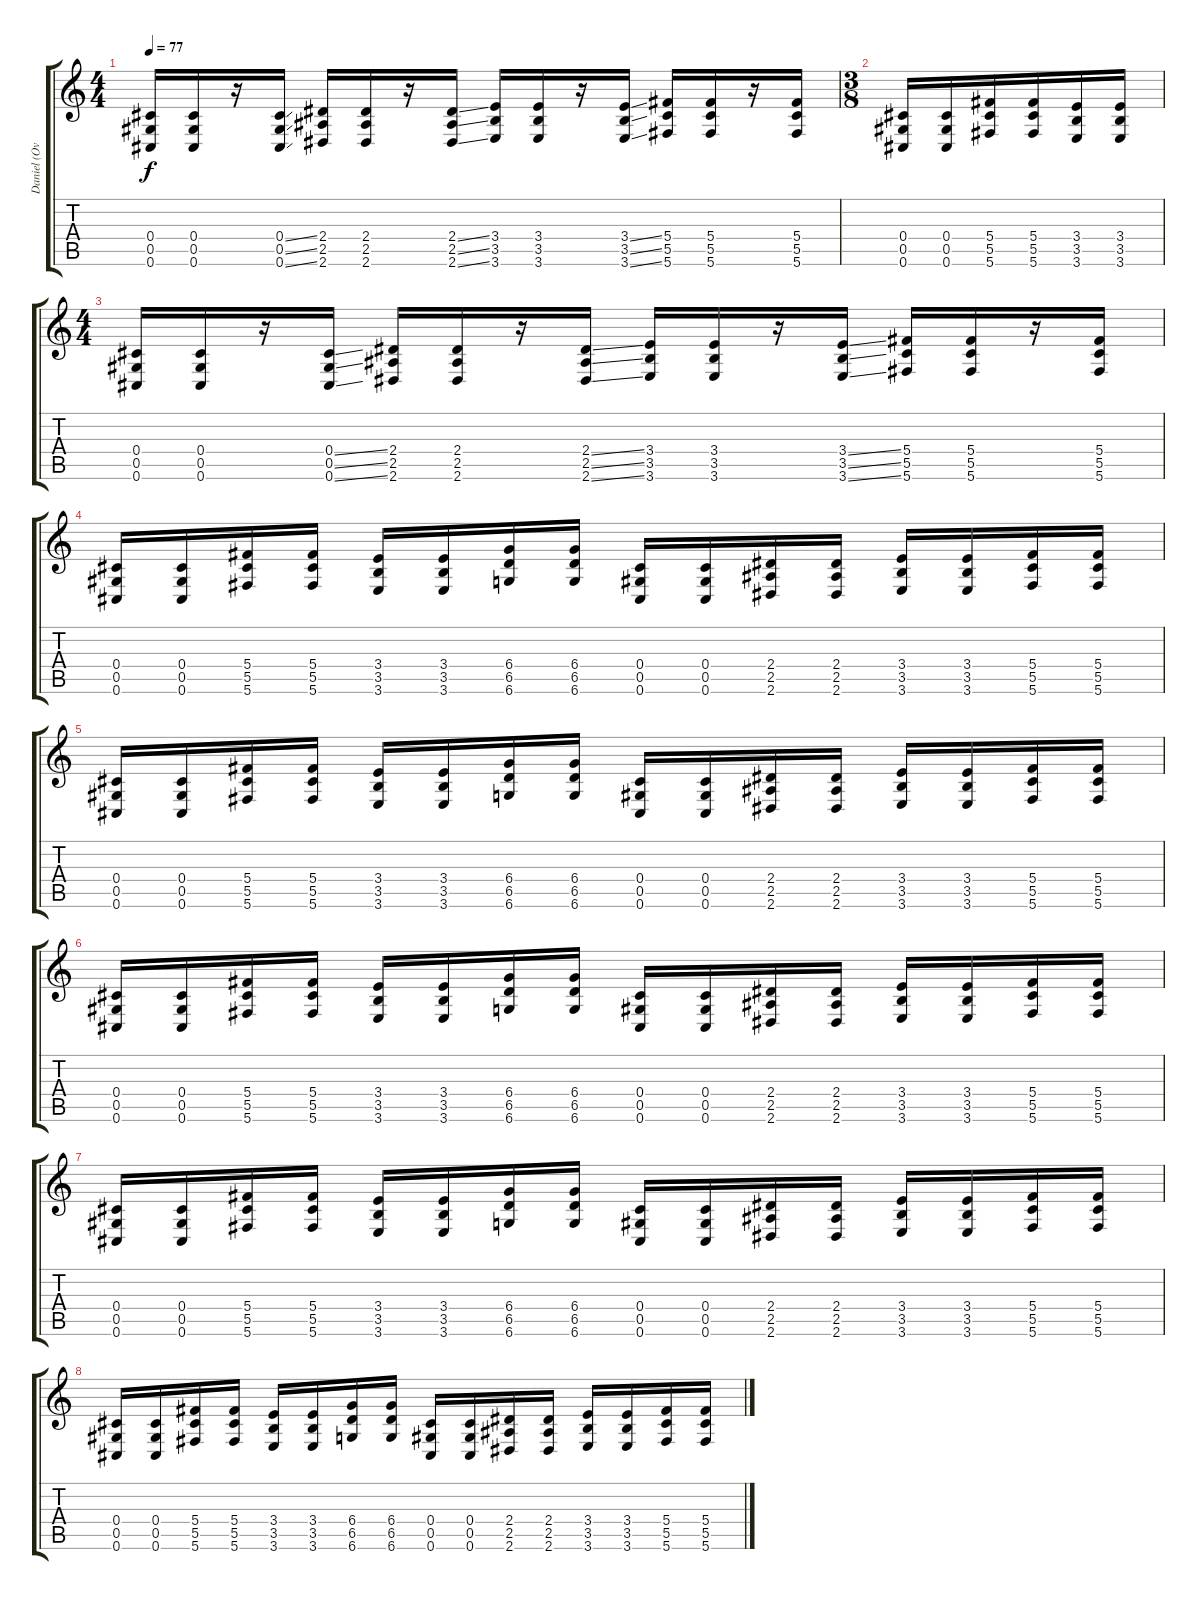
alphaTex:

\track ("Daniel (Overdubs)" "Daniel (Ov") {instrument distortionguitar}
\staff {score tabs}
\tuning (Eb4 Bb3 Gb3 Db3 Ab2 Db2) {hide}
\ts (4 4)
\tempo 77
\clef g2
\ks c
(0.4 0.5 0.6).16{dy f} (0.4 0.5 0.6).16 r.16 (0.4{ss} 0.5{ss} 0.6{ss}).16 (2.4 2.5 2.6).16 (2.4 2.5 2.6).16 r.16 (2.4{ss} 2.5{ss} 2.6{ss}).16 (3.4 3.5 3.6).16 (3.4 3.5 3.6).16 r.16 (3.4{ss} 3.5{ss} 3.6{ss}).16 (5.4 5.5 5.6).16 (5.4 5.5 5.6).16 r.16 (5.4 5.5 5.6).16 |
\ts (3 8)
(0.4 0.5 0.6).16 (0.4 0.5 0.6).16 (5.4 5.5 5.6).16 (5.4 5.5 5.6).16 (3.4 3.5 3.6).16 (3.4 3.5 3.6).16 |
\ts (4 4)
(0.4 0.5 0.6).16 (0.4 0.5 0.6).16 r.16 (0.4{ss} 0.5{ss} 0.6{ss}).16 (2.4 2.5 2.6).16 (2.4 2.5 2.6).16 r.16 (2.4{ss} 2.5{ss} 2.6{ss}).16 (3.4 3.5 3.6).16 (3.4 3.5 3.6).16 r.16 (3.4{ss} 3.5{ss} 3.6{ss}).16 (5.4 5.5 5.6).16 (5.4 5.5 5.6).16 r.16 (5.4 5.5 5.6).16 |
(0.4 0.5 0.6).16 (0.4 0.5 0.6).16 (5.4 5.5 5.6).16 (5.4 5.5 5.6).16 (3.4 3.5 3.6).16 (3.4 3.5 3.6).16 (6.4 6.5 6.6).16 (6.4 6.5 6.6).16 (0.4 0.5 0.6).16 (0.4 0.5 0.6).16 (2.4 2.5 2.6).16 (2.4 2.5 2.6).16 (3.4 3.5 3.6).16 (3.4 3.5 3.6).16 (5.4 5.5 5.6).16 (5.4 5.5 5.6).16 |
(0.4 0.5 0.6).16 (0.4 0.5 0.6).16 (5.4 5.5 5.6).16 (5.4 5.5 5.6).16 (3.4 3.5 3.6).16 (3.4 3.5 3.6).16 (6.4 6.5 6.6).16 (6.4 6.5 6.6).16 (0.4 0.5 0.6).16 (0.4 0.5 0.6).16 (2.4 2.5 2.6).16 (2.4 2.5 2.6).16 (3.4 3.5 3.6).16 (3.4 3.5 3.6).16 (5.4 5.5 5.6).16 (5.4 5.5 5.6).16 |
(0.4 0.5 0.6).16 (0.4 0.5 0.6).16 (5.4 5.5 5.6).16 (5.4 5.5 5.6).16 (3.4 3.5 3.6).16 (3.4 3.5 3.6).16 (6.4 6.5 6.6).16 (6.4 6.5 6.6).16 (0.4 0.5 0.6).16 (0.4 0.5 0.6).16 (2.4 2.5 2.6).16 (2.4 2.5 2.6).16 (3.4 3.5 3.6).16 (3.4 3.5 3.6).16 (5.4 5.5 5.6).16 (5.4 5.5 5.6).16 |
(0.4 0.5 0.6).16 (0.4 0.5 0.6).16 (5.4 5.5 5.6).16 (5.4 5.5 5.6).16 (3.4 3.5 3.6).16 (3.4 3.5 3.6).16 (6.4 6.5 6.6).16 (6.4 6.5 6.6).16 (0.4 0.5 0.6).16 (0.4 0.5 0.6).16 (2.4 2.5 2.6).16 (2.4 2.5 2.6).16 (3.4 3.5 3.6).16 (3.4 3.5 3.6).16 (5.4 5.5 5.6).16 (5.4 5.5 5.6).16 |
(0.4 0.5 0.6).16 (0.4 0.5 0.6).16 (5.4 5.5 5.6).16 (5.4 5.5 5.6).16 (3.4 3.5 3.6).16 (3.4 3.5 3.6).16 (6.4 6.5 6.6).16 (6.4 6.5 6.6).16 (0.4 0.5 0.6).16 (0.4 0.5 0.6).16 (2.4 2.5 2.6).16 (2.4 2.5 2.6).16 (3.4 3.5 3.6).16 (3.4 3.5 3.6).16 (5.4 5.5 5.6).16 (5.4 5.5 5.6).16
